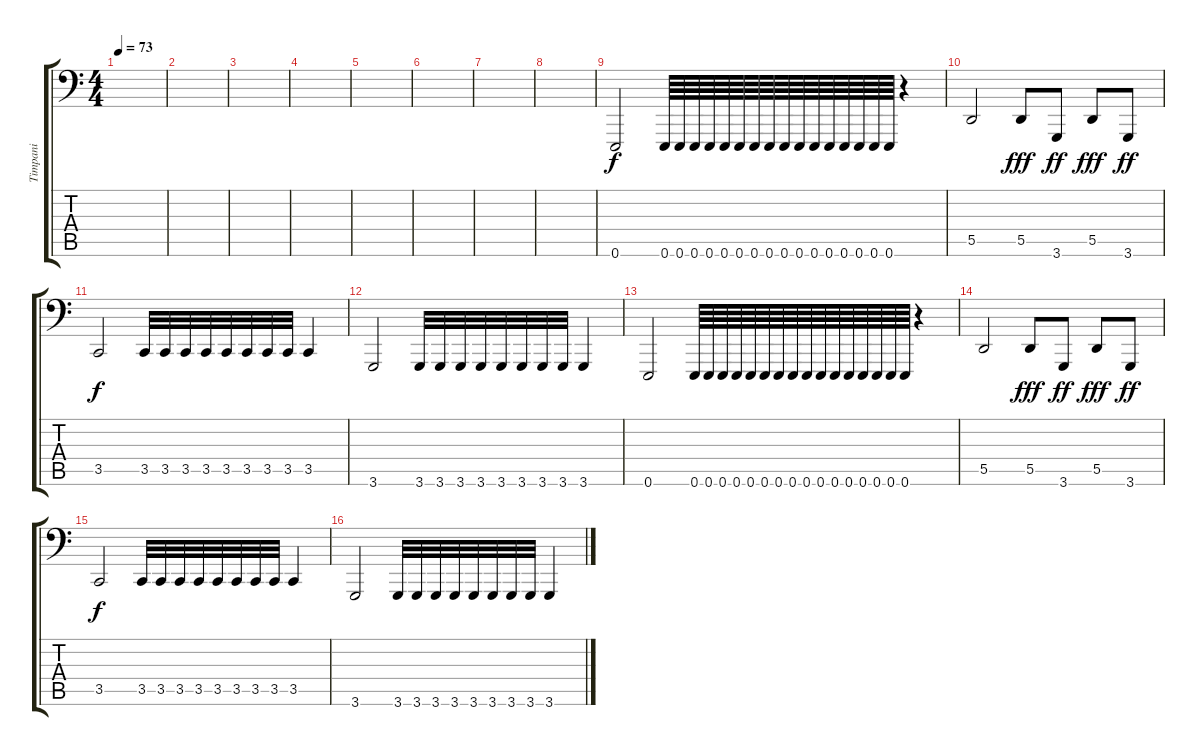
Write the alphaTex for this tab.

\track ("Timpani" "Timpani") {instrument stringensemble1}
\staff {score tabs}
\tuning (E3 B2 G2 D2 A1 E1) {hide}
\ts (4 4)
\tempo 73
\clef f4
\ks c
|
|
|
|
|
|
|
|
0.6.2 0.6.64 0.6.64 0.6.64 0.6.64 0.6.64 0.6.64 0.6.64 0.6.64 0.6.64 0.6.64 0.6.64 0.6.64 0.6.64 0.6.64 0.6.64 0.6.64 r.4 |
5.5.2 5.5.8{dy fff} 3.6.8{dy ff} 5.5.8{dy fff} 3.6.8{dy ff} |
3.5.2{dy f} 3.5.32 3.5.32 3.5.32 3.5.32 3.5.32 3.5.32 3.5.32 3.5.32 3.5.4 |
3.6.2 3.6.32 3.6.32 3.6.32 3.6.32 3.6.32 3.6.32 3.6.32 3.6.32 3.6.4 |
0.6.2 0.6.64 0.6.64 0.6.64 0.6.64 0.6.64 0.6.64 0.6.64 0.6.64 0.6.64 0.6.64 0.6.64 0.6.64 0.6.64 0.6.64 0.6.64 0.6.64 r.4 |
5.5.2 5.5.8{dy fff} 3.6.8{dy ff} 5.5.8{dy fff} 3.6.8{dy ff} |
3.5.2{dy f} 3.5.32 3.5.32 3.5.32 3.5.32 3.5.32 3.5.32 3.5.32 3.5.32 3.5.4 |
3.6.2 3.6.32 3.6.32 3.6.32 3.6.32 3.6.32 3.6.32 3.6.32 3.6.32 3.6.4
